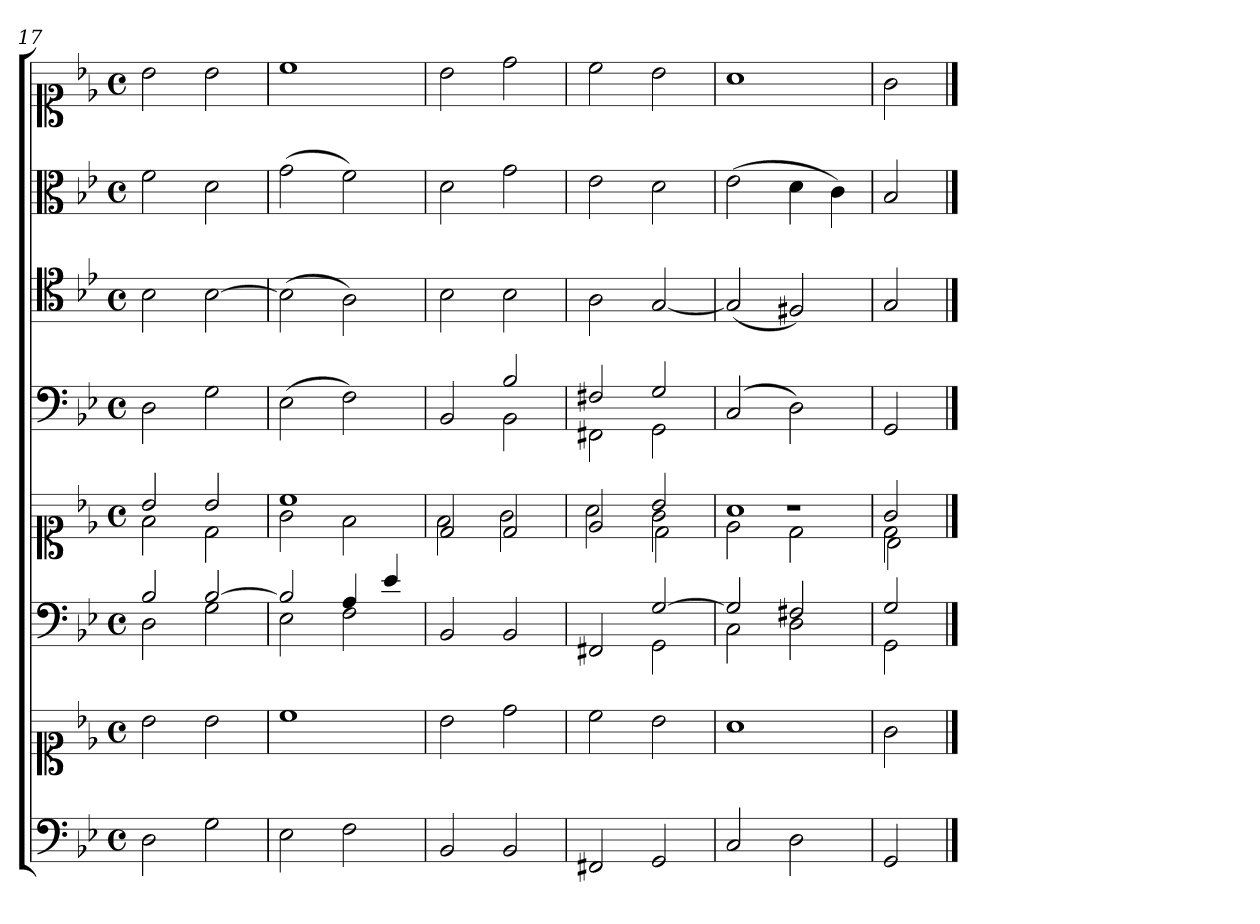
**kern	**kern	**kern	**kern	**kern	**kern	**kern	**kern
*part6	*part6	*part5	*part5	*part4	*part3	*part2	*part1
*staff8	*staff7	*staff6	*staff5	*staff4	*staff3	*staff2	*staff1
*clefF4	*clefC1	*clefF4	*clefC1	*clefF4	*clefC4	*clefC3	*clefC1
*k[b-e-]	*k[b-e-]	*k[b-e-]	*k[b-e-]	*k[b-e-]	*k[b-e-]	*k[b-e-]	*k[b-e-]
*B-:	*B-:	*B-:	*B-:	*B-:	*B-:	*B-:	*B-:
*M4/4	*M4/4	*M4/4	*M4/4	*M4/4	*M4/4	*M4/4	*M4/4
*met(c)	*met(c)	*met(c)	*met(c)	*met(c)	*met(c)	*met(c)	*met(c)
=17	=17	=17	=17	=17	=17	=17	=17
*	*	*^	*^	*	*	*	*
2D	2b-	2B-	2D	2b-	2f	2D	2B-	2f	2b-
2G	2b-	[2B-	2G	2b-	2d	2G	[2B-	2d	2b-
=18	=18	=18	=18	=18	=18	=18	=18	=18	=18
2E-	1cc	2B-]	2E-	1cc	2g	(2E-	(2B-]	(2g	1cc
2F	.	4A	2F	.	2f	2F)	2A)	2f)	.
.	.	4e-	.	.	.	.	.	.	.
*	*	*v	*v	*	*	*	*	*	*
=19	=19	=19	=19	=19	=19	=19	=19	=19
*	*	*	*	*	*^	*	*	*
2BB-	2b-	2BB-	2d	2f	2BB-	2ryy	2B-	2d	2b-
2BB-	2dd	2BB-	2d	2g	2B-	2BB-	2B-	2g	2dd
=20	=20	=20	=20	=20	=20	=20	=20	=20	=20
*	*	*^	*	*^	*	*	*	*	*
2FF#X	2cc	2ryy	2FF#X	2e-	2a	2ryy	2F#X	2FF#X	2A	2e-	2cc
2GG	2b-	[2G	2GG	2b-	2g	2d\	2G	2GG	[2G	2d	2b-
*	*	*	*	*	*	*	*v	*v	*	*	*
=21	=21	=21	=21	=21	=21	=21	=21	=21	=21	=21
2C	1a	2G]	2C	1a	2e-	1r	(2C	(2G]	(2e-	1a
2D	.	2F#X	2D	.	2d	.	2D)	2F#X)	4d	.
.	.	.	.	.	.	.	.	.	4c)	.
=22	=22	=22	=22	=22	=22	=22	=22	=22	=22	=22
2GG	2g	2G	2GG	2g	2d	2B-\	2GG	2G	2B-	2g
*	*	*v	*v	*	*	*	*	*	*	*
*	*	*	*v	*v	*v	*	*	*	*
==	==	==	==	==	==	==	==
*-	*-	*-	*-	*-	*-	*-	*-
